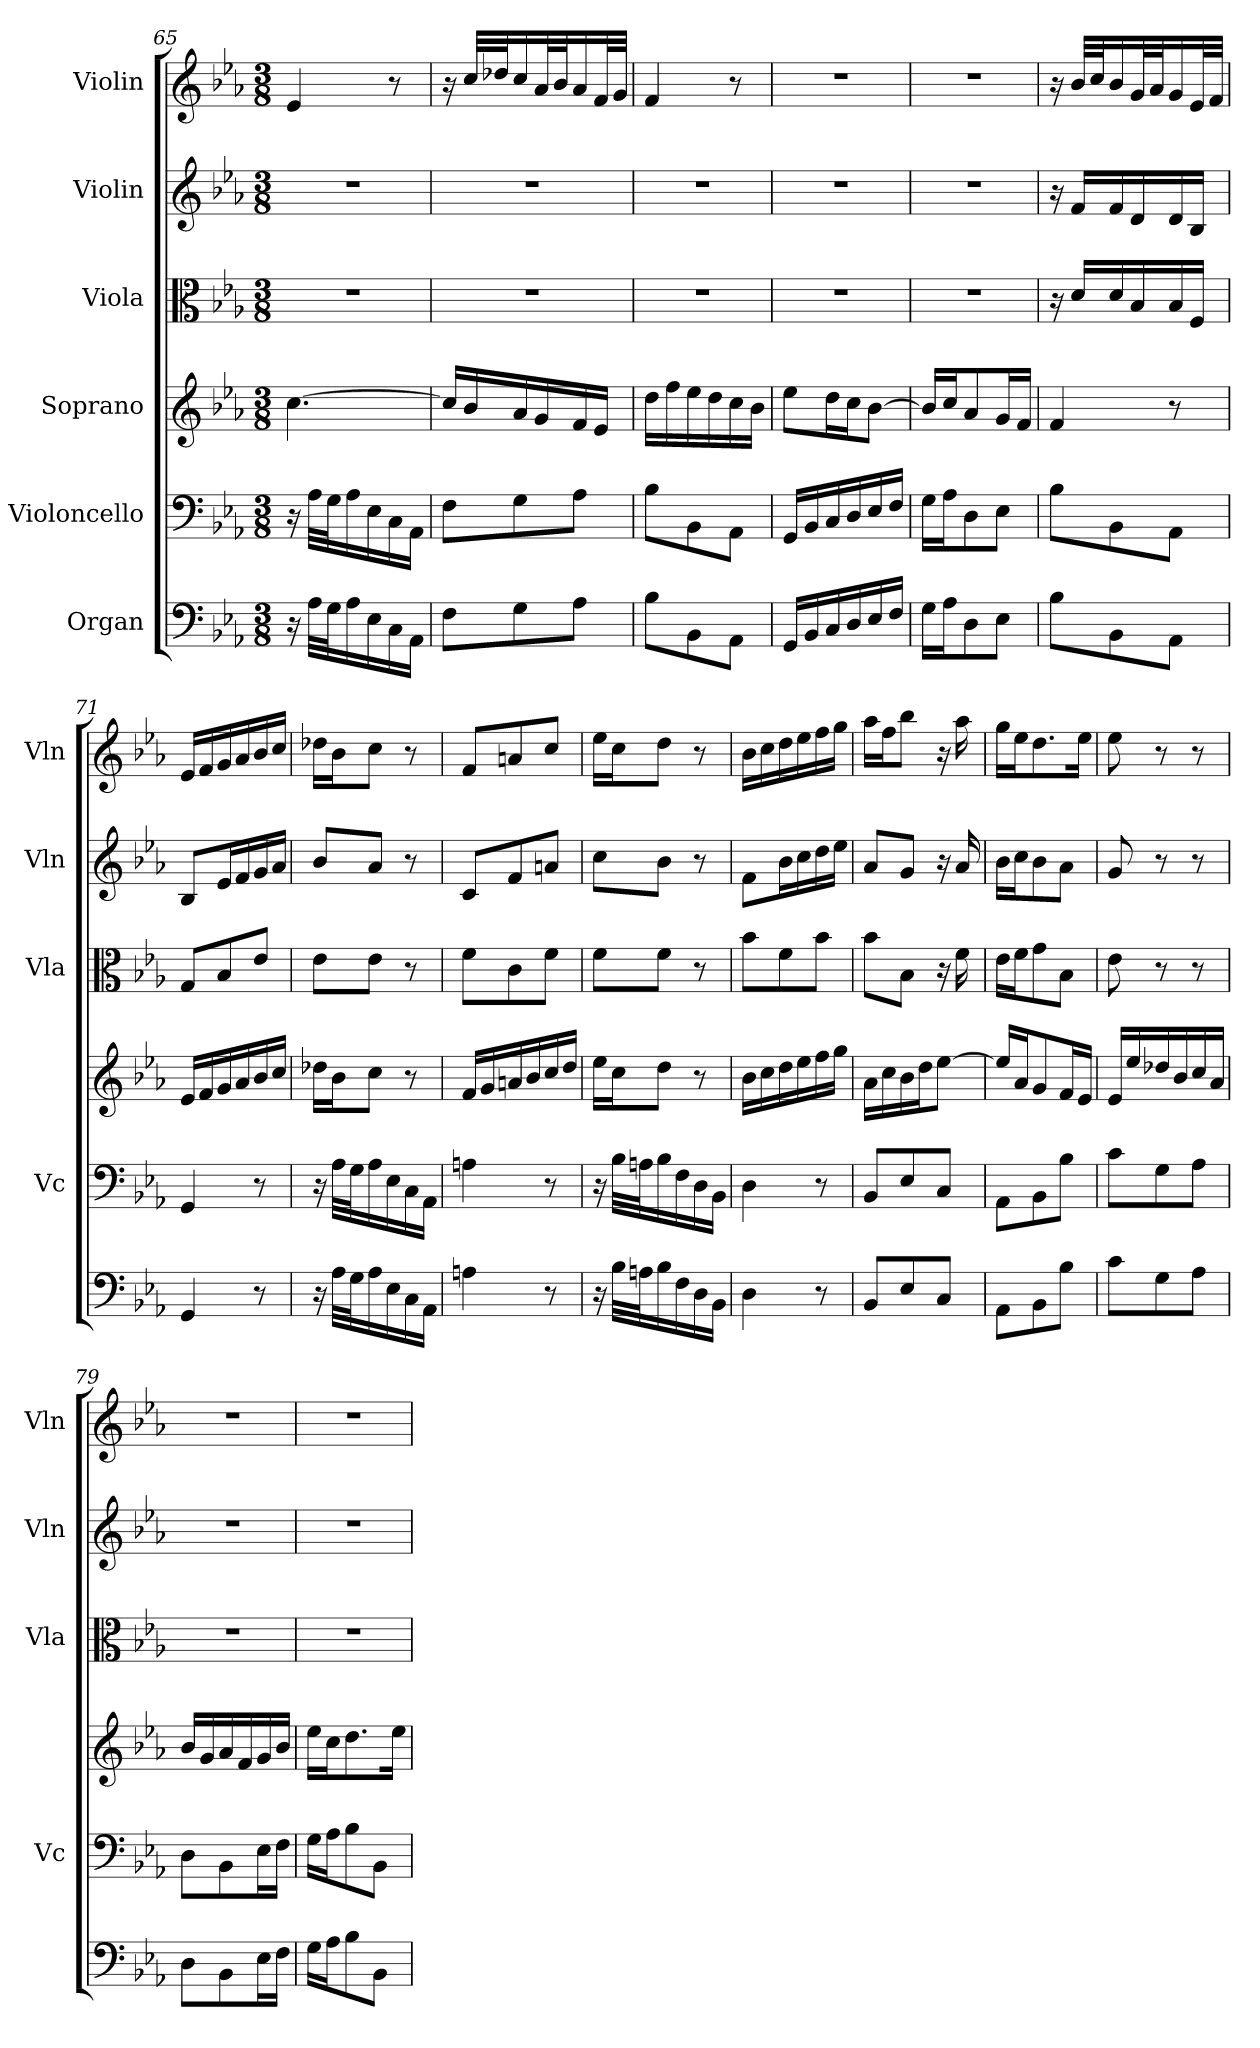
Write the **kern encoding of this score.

**kern	**kern	**kern	**kern	**kern	**kern
*part6	*part5	*part4	*part3	*part2	*part1
*staff6	*staff5	*staff4	*staff3	*staff2	*staff1
*I"Organ	*I"Violoncello	*I"Soprano	*I"Viola	*I"Violin	*I"Violin
*	*I'Vc	*	*I'Vla	*I'Vln	*I'Vln
*clefF4	*clefF4	*clefG2	*clefC3	*clefG2	*clefG2
*k[b-e-a-]	*k[b-e-a-]	*k[b-e-a-]	*k[b-e-a-]	*k[b-e-a-]	*k[b-e-a-]
*M3/8	*M3/8	*M3/8	*M3/8	*M3/8	*M3/8
=65	=65	=65	=65	=65	=65
16r	16r	[4.cc\	4.r	4.r	4e-/
32A-\LLL	32A-\LLL	.	.	.	.
32G\J	32G\J	.	.	.	.
16A-\	16A-\	.	.	.	.
16E-\	16E-\	.	.	.	.
16C\	16C\	.	.	.	8r
16AA-\JJ	16AA-\JJ	.	.	.	.
!!LO:PB:g=z
=66	=66	=66	=66	=66	=66
8F\L	8F\L	16cc/LL]	4.r	4.r	16r
.	.	16b-/	.	.	32cc/LLL
.	.	.	.	.	32dd-X/J
8G\	8G\	16a-/	.	.	16cc/
.	.	16g/	.	.	32a-/L
.	.	.	.	.	32b-/J
8A-\J	8A-\J	16f/	.	.	16a-/
.	.	16e-/JJ	.	.	32f/L
.	.	.	.	.	32g/JJJ
=67	=67	=67	=67	=67	=67
8B-\L	8B-\L	16dd\LL	4.r	4.r	4f/
.	.	16ff\	.	.	.
8BB-\	8BB-\	16ee-\	.	.	.
.	.	16dd\	.	.	.
8AA-\J	8AA-\J	16cc\	.	.	8r
.	.	16b-\JJ	.	.	.
=68	=68	=68	=68	=68	=68
16GG/LL	16GG/LL	8ee-\L	4.r	4.r	4.r
16BB-/	16BB-/	.	.	.	.
16C/	16C/	16dd\L	.	.	.
16D/	16D/	16cc\J	.	.	.
16E-/	16E-/	[8b-\J	.	.	.
16F/JJ	16F/JJ	.	.	.	.
=69	=69	=69	=69	=69	=69
16G\LL	16G\LL	16b-/LL]	4.r	4.r	4.r
16A-\J	16A-\J	16cc/J	.	.	.
8D\	8D\	8a-/	.	.	.
8E-\J	8E-\J	16g/L	.	.	.
.	.	16f/JJ	.	.	.
=70	=70	=70	=70	=70	=70
8B-\L	8B-\L	4f/	16r	16r	16r
.	.	.	16d/LL	16f/LL	32b-/LLL
.	.	.	.	.	32cc/J
8BB-\	8BB-\	.	16d/	16f/	16b-/
.	.	.	16B-/	16d/	32g/L
.	.	.	.	.	32a-/J
8AA-\J	8AA-\J	8r	16B-/	16d/	16g/
.	.	.	16F/JJ	16B-/JJ	32e-/L
.	.	.	.	.	32f/JJJ
=71	=71	=71	=71	=71	=71
4GG/	4GG/	16e-/LL	8G/L	8B-/L	16e-/LL
.	.	16f/	.	.	16f/
.	.	16g/	8B-/	16e-/L	16g/
.	.	16a-/	.	16f/	16a-/
8r	8r	16b-/	8e-/J	16g/	16b-/
.	.	16cc/JJ	.	16a-/JJ	16cc/JJ
=72	=72	=72	=72	=72	=72
16r	16r	16dd-X\LL	8e-\L	8b-/L	16dd-X\LL
32A-\LLL	32A-\LLL	16b-\J	.	.	16b-\J
32G\J	32G\J	.	.	.	.
16A-\	16A-\	8cc\J	8e-\J	8a-/J	8cc\J
16E-\	16E-\	.	.	.	.
16C\	16C\	8r	8r	8r	8r
16AA-\JJ	16AA-\JJ	.	.	.	.
!!LO:LB:g=z
=73	=73	=73	=73	=73	=73
4An\	4An\	16f/LL	8f\L	8c/L	8f/L
.	.	16g/	.	.	.
.	.	16an/	8c\	8f/	8an/
.	.	16b-/	.	.	.
8r	8r	16cc/	8f\J	8an/J	8cc/J
.	.	16dd/JJ	.	.	.
=74	=74	=74	=74	=74	=74
16r	16r	16ee-\LL	8f\L	8cc\L	16ee-\LL
32B-\LLL	32B-\LLL	16cc\J	.	.	16cc\J
32An\J	32An\J	.	.	.	.
16B-\	16B-\	8dd\J	8f\J	8b-\J	8dd\J
16F\	16F\	.	.	.	.
16D\	16D\	8r	8r	8r	8r
16BB-\JJ	16BB-\JJ	.	.	.	.
=75	=75	=75	=75	=75	=75
4D\	4D\	16b-\LL	8b-\L	8f\L	16b-\LL
.	.	16cc\	.	.	16cc\
.	.	16dd\	8f\	16b-\L	16dd\
.	.	16ee-\	.	16cc\	16ee-\
8r	8r	16ff\	8b-\J	16dd\	16ff\
.	.	16gg\JJ	.	16ee-\JJ	16gg\JJ
=76	=76	=76	=76	=76	=76
8BB-/L	8BB-/L	16a-\LL	8b-\L	8a-/L	16aa-\LL
.	.	16cc\	.	.	16ff\J
8E-/	8E-/	16b-\	8B-\J	8g/J	8bb-\J
.	.	16dd\J	.	.	.
8C/J	8C/J	[8ee-\J	16r	16r	16r
.	.	.	16f\	16a-/	16aa-\
=77	=77	=77	=77	=77	=77
8AA-\L	8AA-\L	16ee-/LL]	16e-\LL	16b-\LL	16gg\LL
.	.	16a-/J	16f\J	16cc\J	16ee-\J
8BB-\	8BB-\	8g/	8g\	8b-\	8.dd\
8B-\J	8B-\J	16f/L	8B-\J	8a-\J	.
.	.	16e-/JJ	.	.	16ee-\Jk
=78	=78	=78	=78	=78	=78
8c\L	8c\L	16e-/LL	8e-\	8g/	8ee-\
.	.	16ee-/	.	.	.
8G\	8G\	16dd-X/	8r	8r	8r
.	.	16b-/	.	.	.
8A-\J	8A-\J	16cc/	8r	8r	8r
.	.	16a-/JJ	.	.	.
=79	=79	=79	=79	=79	=79
8D\L	8D\L	16b-/LL	4.r	4.r	4.r
.	.	16g/	.	.	.
8BB-\	8BB-\	16a-/	.	.	.
.	.	16f/	.	.	.
16E-\L	16E-\L	16g/	.	.	.
16F\JJ	16F\JJ	16b-/JJ	.	.	.
!!LO:PB:g=z
=80	=80	=80	=80	=80	=80
16G\LL	16G\LL	16ee-\LL	4.r	4.r	4.r
16A-\J	16A-\J	16cc\J	.	.	.
8B-\	8B-\	8.dd\	.	.	.
8BB-\J	8BB-\J	.	.	.	.
.	.	16ee-\Jk	.	.	.
=	=	=	=	=	=
*-	*-	*-	*-	*-	*-
